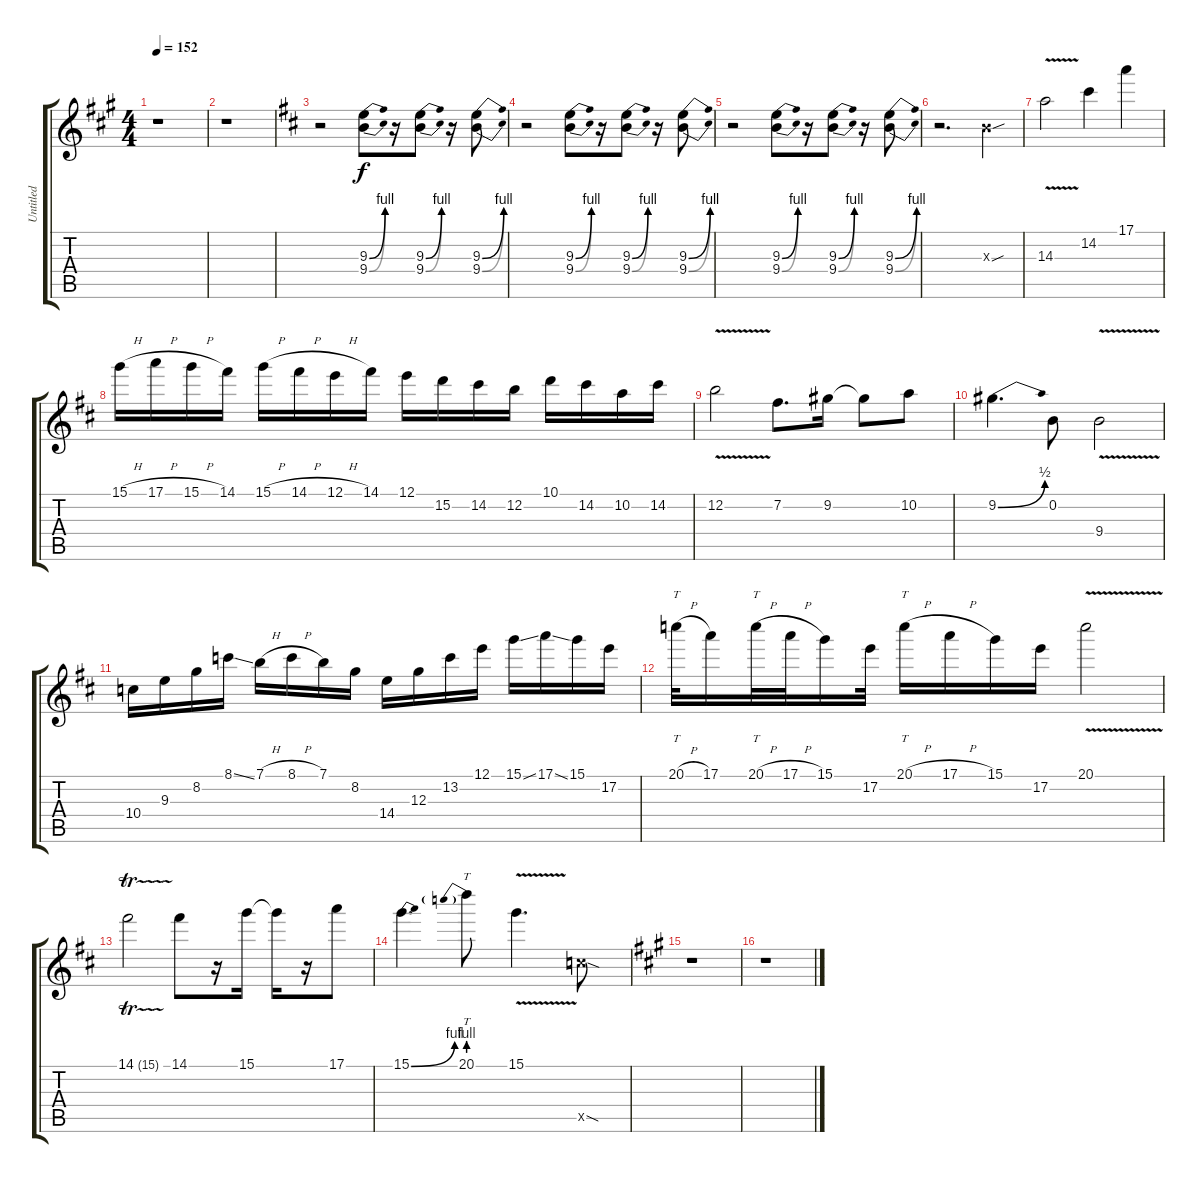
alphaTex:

\track ("Untitled" "Untitled") {instrument distortionguitar}
\staff {score tabs}
\tuning (E4 B3 G3 D3 A2 E2) {hide}
\ts (4 4)
\tempo 152
\clef g2
\ks a
r.1{dy f} |
r.1 |
\ks d
r.2 (9.3{be (bend 0 0 60 4)} 9.4{be (bend 0 0 60 4)}).8 r.16 (9.3{be (bend 0 0 60 4)} 9.4{be (bend 0 0 60 4)}).8 r.16 (9.3{be (bend 0 0 60 4)} 9.4{be (bend 0 0 60 4)}).8 |
r.2 (9.3{be (bend 0 0 60 4)} 9.4{be (bend 0 0 60 4)}).8 r.16 (9.3{be (bend 0 0 60 4)} 9.4{be (bend 0 0 60 4)}).8 r.16 (9.3{be (bend 0 0 60 4)} 9.4{be (bend 0 0 60 4)}).8 |
r.2 (9.3{be (bend 0 0 60 4)} 9.4{be (bend 0 0 60 4)}).8 r.16 (9.3{be (bend 0 0 60 4)} 9.4{be (bend 0 0 60 4)}).8 r.16 (9.3{be (bend 0 0 60 4)} 9.4{be (bend 0 0 60 4)}).8 |
r.2{d} 4.3{sou x}.4 |
14.3{v}.2 14.2.4 17.1.4 |
15.1{h}.16 17.1{h}.16 15.1{h}.16 14.1.16 15.1{h}.16 14.1{h}.16 12.1{h}.16 14.1.16 12.1.16 15.2.16 14.2.16 12.2.16 10.1.16 14.2.16 10.2.16 14.2.16 |
12.2{v}.2 7.2.8{d} 9.2.16 9.2{t}.8 10.2.8 |
9.2{be (bend 0 0 60 2)}.4{d} 0.2.8 9.4{v}.2 |
10.4.16 9.3.16 8.2.16 8.1{ss}.16 7.1{h}.16 8.1{h}.16 7.1.16 8.2.16 14.4.16 12.3.16 13.2.16 12.1.16 15.1{ss}.16 17.1{ss}.16 15.1.16 17.2.16 |
20.1{h}.32{tt} 17.1.16 20.1{h}.32{tt} 17.1{h}.32 15.1.16 17.2.32 20.1{h}.16{tt} 17.1{h}.16 15.1.16 17.2.16 20.1{v}.2 |
14.1{tr (15 32)}.2 14.1.8 r.16 15.1.16 15.1{t}.16 r.16 17.1.8 |
15.1{be (bend 0 0 60 4)}.4{d} 20.1{be (prebend 0 4 60 4)}.8{tt} 15.1{v}.4{d} 15.5{sod x}.8 |
\ks a
r.1 |
r.1
